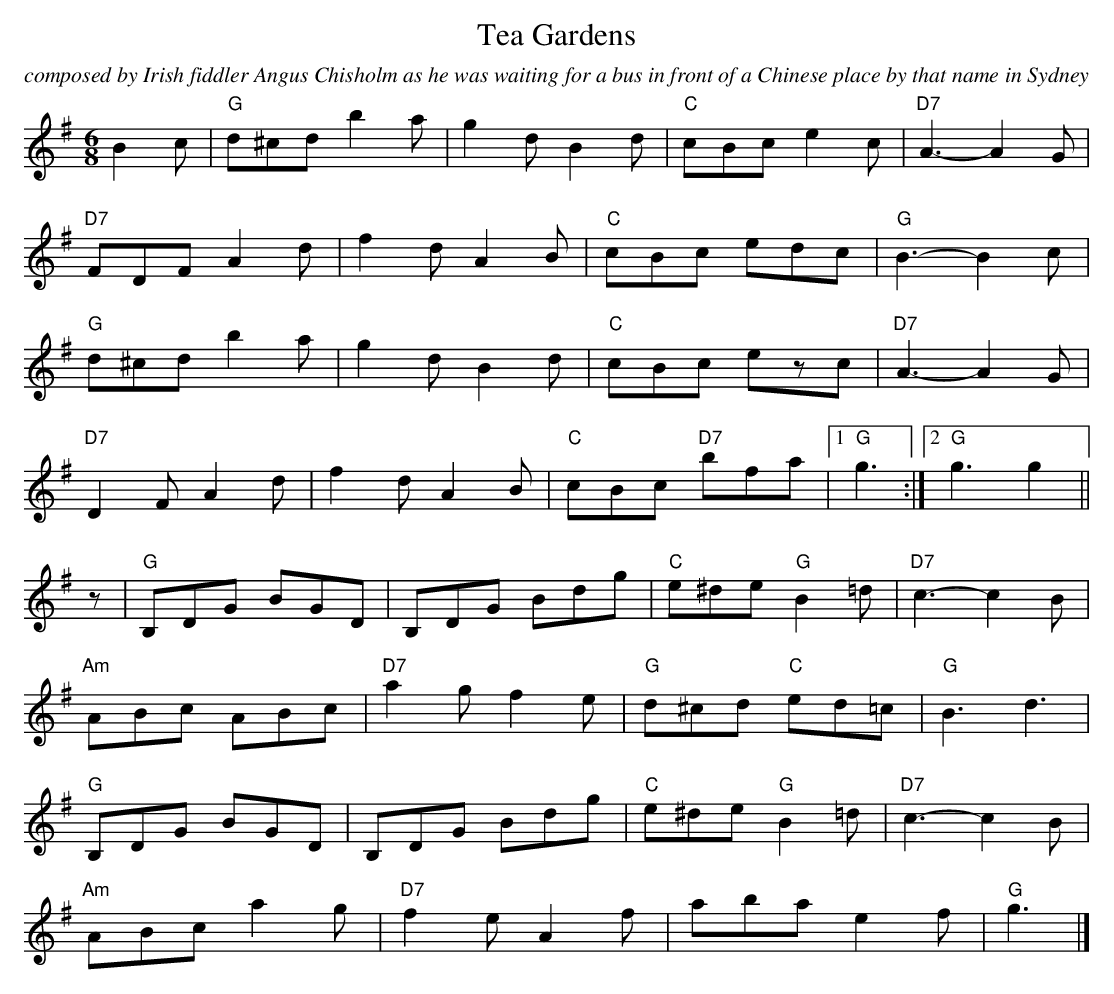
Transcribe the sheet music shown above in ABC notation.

X:1
T:Tea Gardens
C:composed by Irish fiddler Angus Chisholm as he was waiting for a bus in front of a Chinese place by that name in Sydney
M: 6/8
L: 1/8
K:Gmaj
B2 c|"G"d^cd b2 a|g2 d B2 d|"C"cBc e2c|"D7"A3- A2 G|
"D7"FDF A2 d|f2 d A2 B|"C"cBc edc|"G"B3-B2 c|
"G"d^cd b2 a|g2 d B2 d|"C"cBc ezc|"D7"A3- A2 G|
"D7"D2F A2 d|f2 d A2 B|"C"cBc "D7"bfa|1"G"g3:|2"G"g3 g2||
z|"G"B,DG BGD|B,DG Bdg|"C"e^de "G"B2 =d|"D7"c3- c2 B|
"Am"ABc ABc|"D7"a2 g f2 e|"G"d^cd "C"ed=c|"G"B3 d3|
"G"B,DG BGD|B,DG Bdg|"C"e^de "G"B2 =d|"D7"c3- c2 B|
"Am"ABc a2 g|"D7"f2 e A2f|aba e2 f|"G"g3|]
